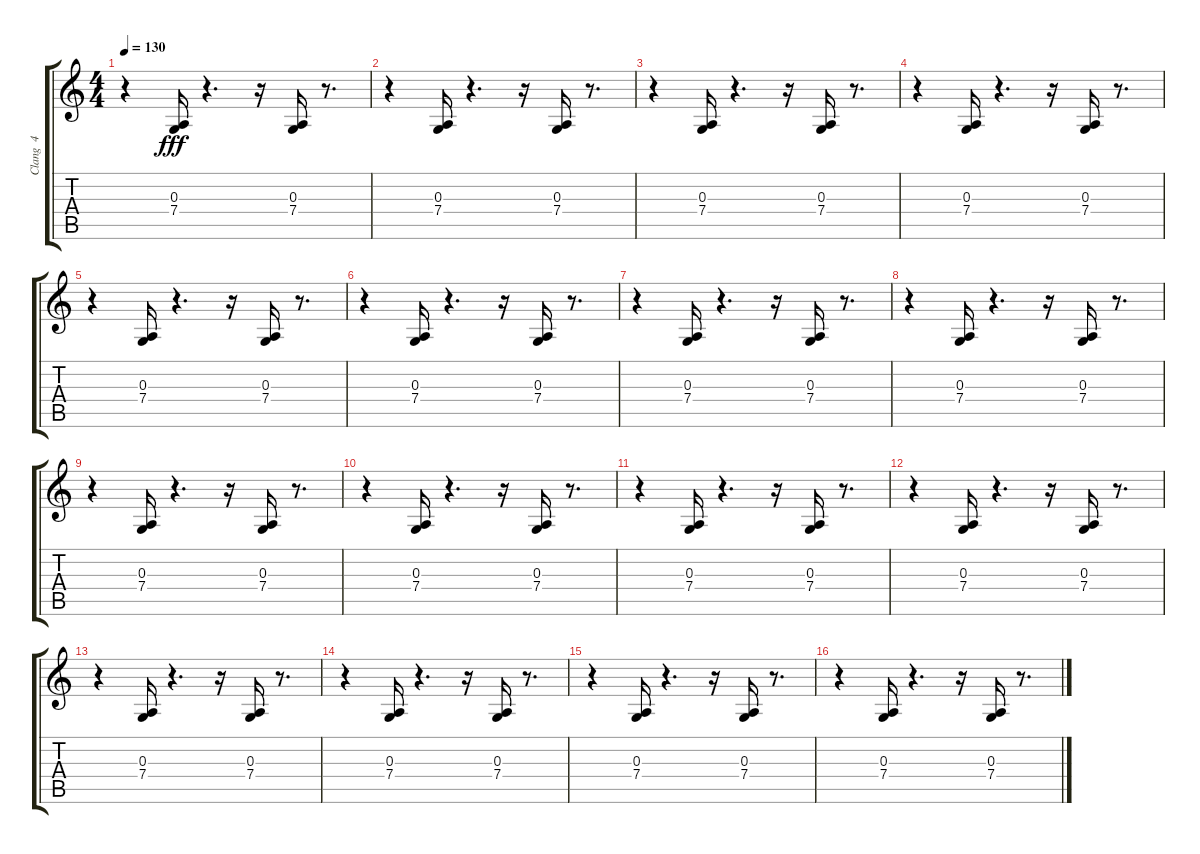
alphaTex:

\track ("Clang  4            " "Clang  4  ") {instrument steeldrums}
\staff {score tabs}
\tuning (E4 B3 G3 D3 A2 E2) {hide}
\ts (4 4)
\tempo 130
\clef g2
\ks c
r.4{dy fff} (0.3 7.4).16 r.4{d} r.16 (0.3 7.4).16 r.8{d} |
r.4 (0.3 7.4).16 r.4{d} r.16 (0.3 7.4).16 r.8{d} |
r.4 (0.3 7.4).16 r.4{d} r.16 (0.3 7.4).16 r.8{d} |
r.4 (0.3 7.4).16 r.4{d} r.16 (0.3 7.4).16 r.8{d} |
r.4 (0.3 7.4).16 r.4{d} r.16 (0.3 7.4).16 r.8{d} |
r.4 (0.3 7.4).16 r.4{d} r.16 (0.3 7.4).16 r.8{d} |
r.4 (0.3 7.4).16 r.4{d} r.16 (0.3 7.4).16 r.8{d} |
r.4 (0.3 7.4).16 r.4{d} r.16 (0.3 7.4).16 r.8{d} |
r.4 (0.3 7.4).16 r.4{d} r.16 (0.3 7.4).16 r.8{d} |
r.4 (0.3 7.4).16 r.4{d} r.16 (0.3 7.4).16 r.8{d} |
r.4 (0.3 7.4).16 r.4{d} r.16 (0.3 7.4).16 r.8{d} |
r.4 (0.3 7.4).16 r.4{d} r.16 (0.3 7.4).16 r.8{d} |
r.4 (0.3 7.4).16 r.4{d} r.16 (0.3 7.4).16 r.8{d} |
r.4 (0.3 7.4).16 r.4{d} r.16 (0.3 7.4).16 r.8{d} |
r.4 (0.3 7.4).16 r.4{d} r.16 (0.3 7.4).16 r.8{d} |
r.4 (0.3 7.4).16 r.4{d} r.16 (0.3 7.4).16 r.8{d}
